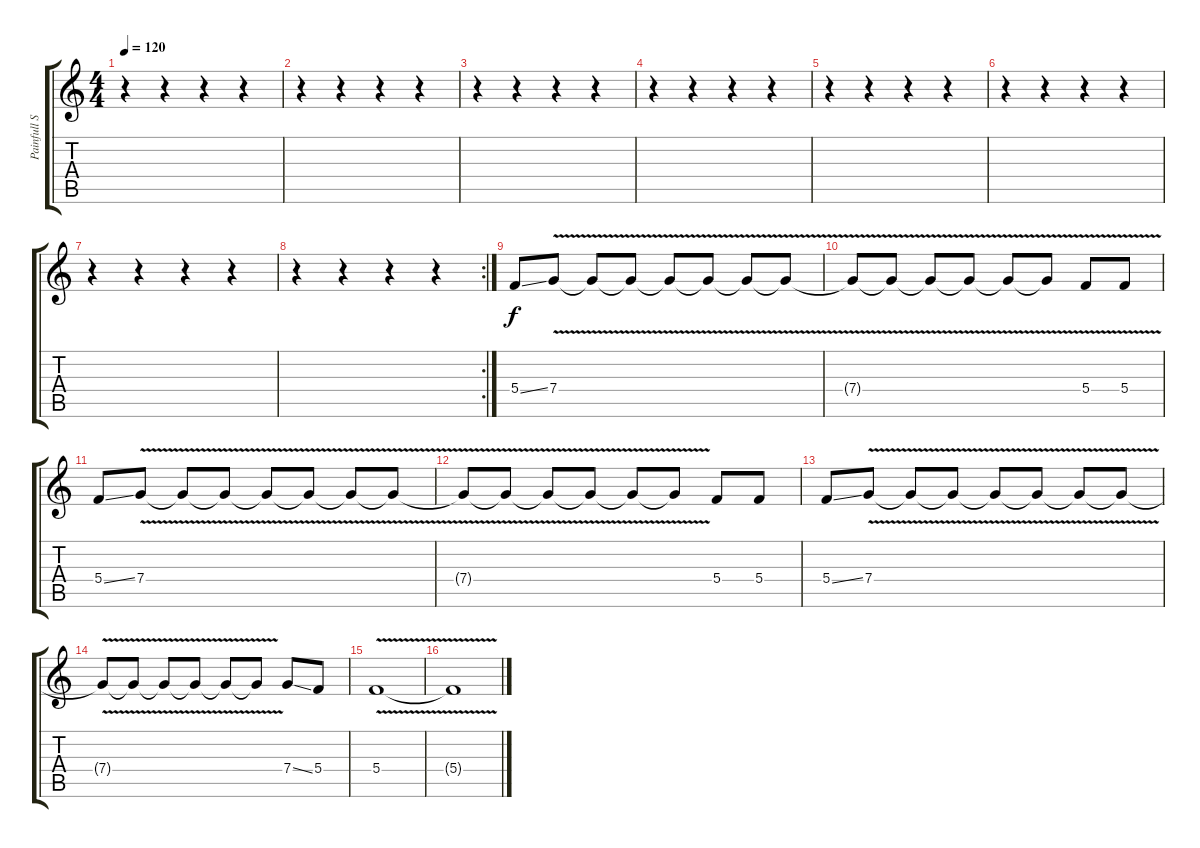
\track ("Painfull Silence" "Painfull S") {instrument distortionguitar}
\staff {score tabs}
\tuning (D4 A3 F3 C3 G2 D2) {hide}
\ts (4 4)
\tempo 120
\clef g2
\ks c
r.4{dy f instrument distortionguitar} r.4 r.4 r.4 |
r.4 r.4 r.4 r.4 |
r.4 r.4 r.4 r.4 |
r.4 r.4 r.4 r.4 |
r.4 r.4 r.4 r.4 |
r.4 r.4 r.4 r.4 |
r.4 r.4 r.4 r.4 |
\rc 2
r.4 r.4 r.4 r.4 |
5.4{ss}.8 7.4{v}.8 7.4{v t}.8 7.4{v t}.8 7.4{v t}.8 7.4{v t}.8 7.4{v t}.8 7.4{v t}.8 |
7.4{v t}.8 7.4{v t}.8 7.4{v t}.8 7.4{v t}.8 7.4{v t}.8 7.4{v t}.8 5.4{v}.8 5.4{v}.8 |
5.4{ss}.8 7.4{v}.8 7.4{v t}.8 7.4{v t}.8 7.4{v t}.8 7.4{v t}.8 7.4{v t}.8 7.4{v t}.8 |
7.4{v t}.8 7.4{v t}.8 7.4{v t}.8 7.4{v t}.8 7.4{v t}.8 7.4{v t}.8 5.4.8 5.4.8 |
5.4{ss}.8 7.4{v}.8 7.4{v t}.8 7.4{v t}.8 7.4{v t}.8 7.4{v t}.8 7.4{v t}.8 7.4{v t}.8 |
7.4{v t}.8 7.4{v t}.8 7.4{v t}.8 7.4{v t}.8 7.4{v t}.8 7.4{v t}.8 7.4{ss}.8 5.4.8 |
5.4{v}.1 |
5.4{v t}.1
